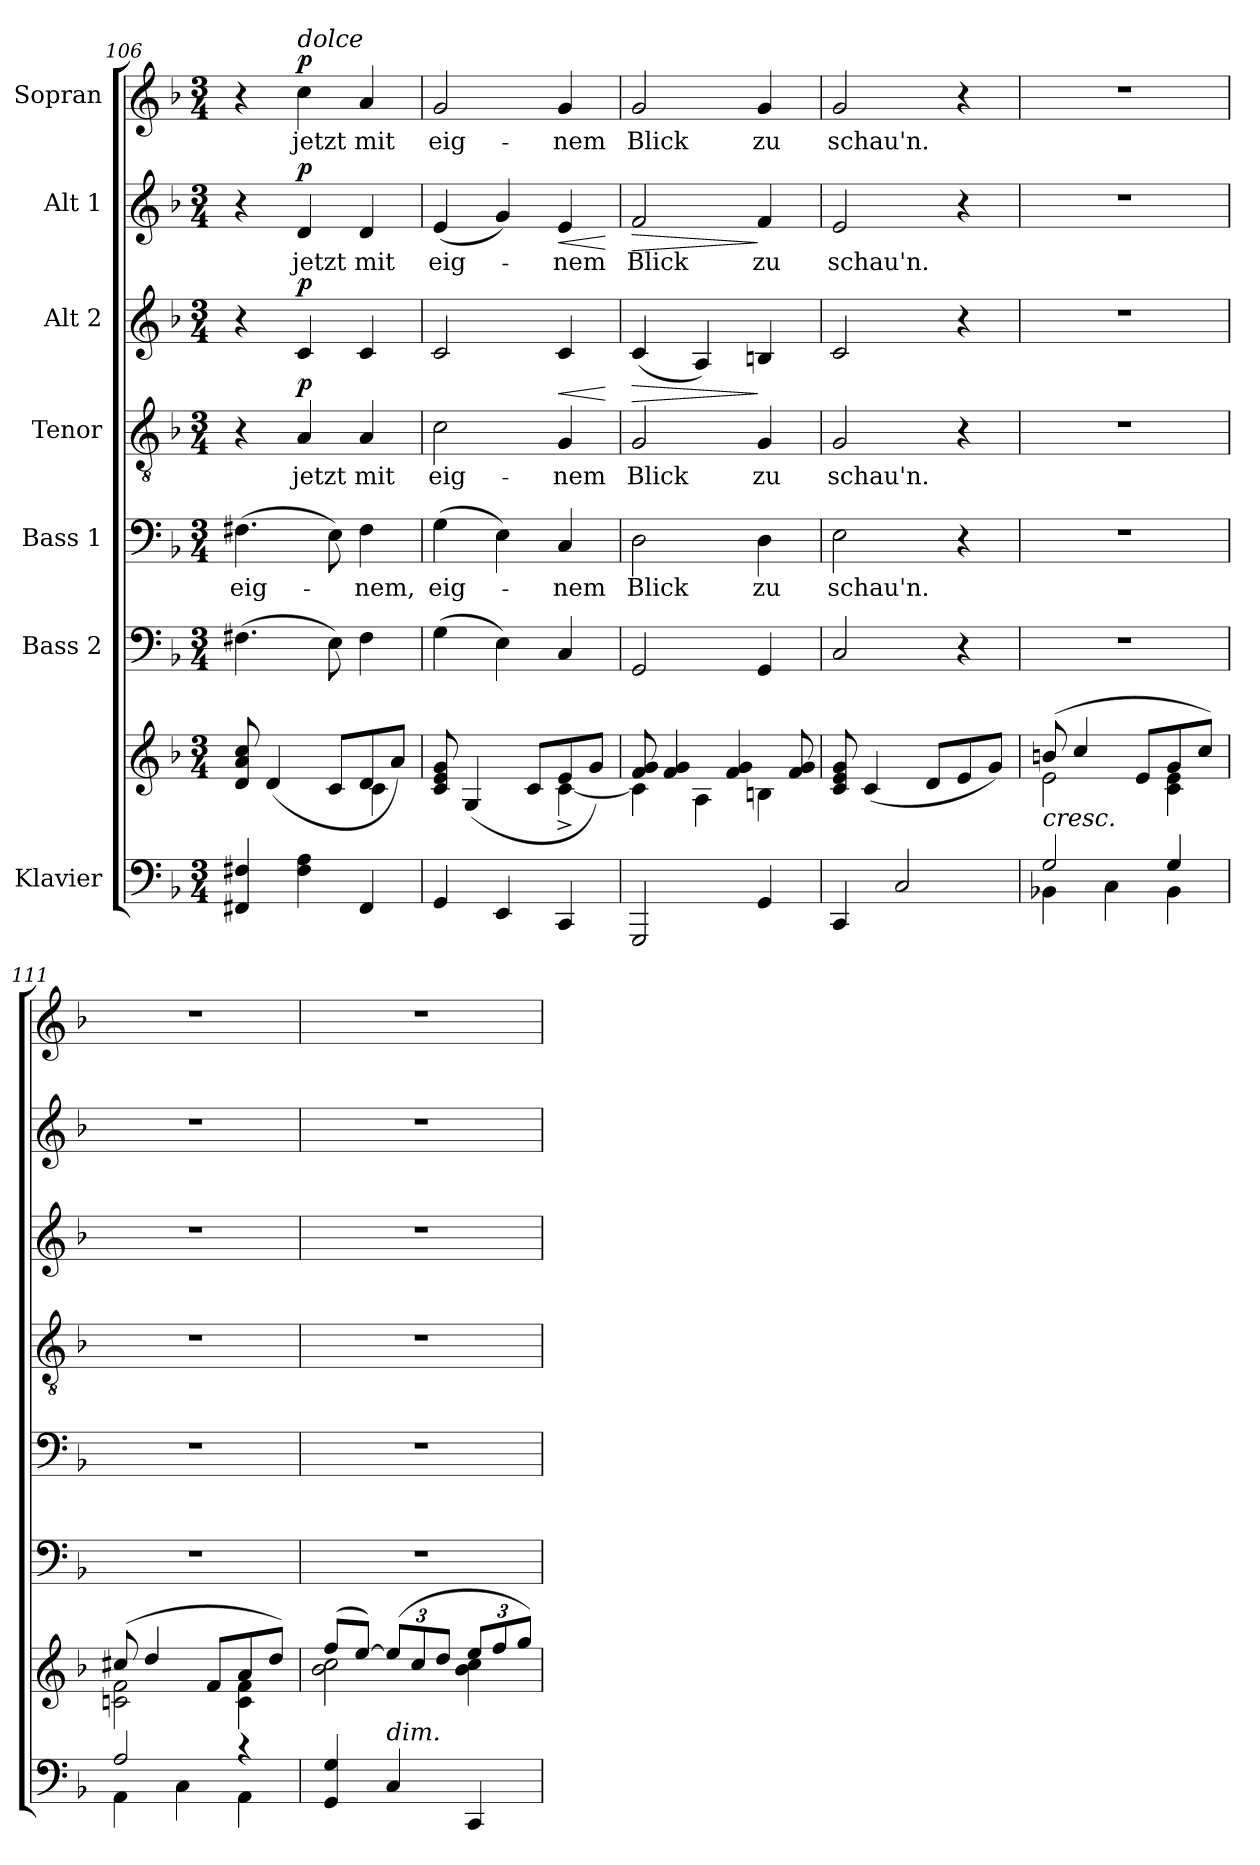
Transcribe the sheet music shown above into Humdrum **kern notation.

**kern	**kern	**kern	**kern	**text	**kern	**text	**dynam	**kern	**dynam	**kern	**text	**dynam	**kern	**text	**dynam
*part7	*part7	*part6	*part5	*part5	*part4	*part4	*part4	*part3	*part3	*part2	*part2	*part2	*part1	*part1	*part1
*staff8	*staff7	*staff6	*staff5	*staff5	*staff4	*staff4	*staff4	*staff3	*staff3	*staff2	*staff2	*staff2	*staff1	*staff1	*staff1
*I"Klavier	*	*I"Bass 2	*I"Bass 1	*	*I"Tenor	*	*	*I"Alt 2	*	*I"Alt 1	*	*	*I"Sopran	*	*
*clefF4	*clefG2	*clefF4	*clefF4	*	*clefGv2	*	*	*clefG2	*	*clefG2	*	*	*clefG2	*	*
*k[b-]	*k[b-]	*k[b-]	*k[b-]	*	*k[b-]	*	*	*k[b-]	*	*k[b-]	*	*	*k[b-]	*	*
*M3/4	*M3/4	*M3/4	*M3/4	*	*M3/4	*	*	*M3/4	*	*M3/4	*	*	*M3/4	*	*
=106	=106	=106	=106	=106	=106	=106	=106	=106	=106	=106	=106	=106	=106	=106	=106
*	*^	*	*	*	*	*	*	*	*	*	*	*	*	*	*
!	!	!	!	!	!LO:LY:b	!	!	!	!	!	!	!	!	!	!	!
4FF#X/ 4F#X/	8d/ 8a/ 8cc/	2ryy	(4.F#X\	(4.F#X\	eig-	4r	.	.	4r	.	4r	.	.	4r	.	.
.	(>4d/	.	.	.	.	.	.	.	.	.	.	.	.	.	.	.
!	!	!	!	!	!	!	!	!	!	!	!	!	!	!LO:TX:a:i:t=dolce	!	!
!	!	!	!	!	!	!	!LO:LY:b	!LO:DY:a	!	!LO:DY:a	!	!LO:LY:b	!LO:DY:a	!	!LO:LY:b	!LO:DY:a
4F#\ 4A\	.	.	.	.	.	4A/	jetzt	p	4c/	p	4d/	jetzt	p	4cc\	jetzt	p
.	8c/L	.	8E\)	8E\)	.	.	.	.	.	.	.	.	.	.	.	.
!	!	!	!	!	!LO:LY:b	!	!LO:LY:b	!	!	!	!	!LO:LY:b	!	!	!LO:LY:b	!
4FF#/	8d/	4c\	4F#\	4F#\	-nem,	4A/	mit	.	4c/	.	4d/	mit	.	4a/	mit	.
.	8a/J)	.	.	.	.	.	.	.	.	.	.	.	.	.	.	.
!!LO:PB:g=z
=107	=107	=107	=107	=107	=107	=107	=107	=107	=107	=107	=107	=107	=107	=107	=107	=107
!	!	!	!	!	!LO:LY:b	!	!LO:LY:b	!	!	!	!	!LO:LY:b	!	!	!LO:LY:b	!
4GG/	8c/ 8e/ 8g/	2ryy	(4G\	(4G\	eig-	2c\	eig-	.	2c/	.	(4e/	eig-	.	2g/	eig-	.
.	(4G/	.	.	.	.	.	.	.	.	.	.	.	.	.	.	.
4EE/	.	.	4E\)	4E\)	.	.	.	.	.	.	4g/)	.	.	.	.	.
.	8c/L	.	.	.	.	.	.	.	.	.	.	.	.	.	.	.
!	!	!	!	!	!LO:LY:b	!	!LO:LY:b	!	!	!LO:HP:b	!	!LO:LY:b	!LO:HP:b	!	!LO:LY:b	!
4CC/	8e/	[4c^\	4C/	4C/	-nem	4G/	-nem	.	4c/	<	4e/	-nem	<	4g/	-nem	.
.	8g/J)	.	.	.	.	.	.	.	.	.	.	.	.	.	.	.
*	*v	*v	*	*	*	*	*	*	*	*	*	*	*	*	*	*
.	.	.	.	.	.	.	.	.	[	.	.	[	.	.	.
=108	=108	=108	=108	=108	=108	=108	=108	=108	=108	=108	=108	=108	=108	=108	=108
*	*^	*	*	*	*	*	*	*	*	*	*	*	*	*	*
!	!	!	!	!	!LO:LY:b	!	!LO:LY:b	!	!	!LO:HP:b	!	!LO:LY:b	!LO:HP:b	!	!LO:LY:b	!
2GGG/	8f/ 8g/	4c\]	2GG/	2D\	Blick	2G/	Blick	.	(4c/	>	2f/	Blick	>	2g/	Blick	.
.	4f/ 4g/	.	.	.	.	.	.	.	.	.	.	.	.	.	.	.
.	.	4A\	.	.	.	.	.	.	4A/)	.	.	.	.	.	.	.
.	4f/ 4g/	.	.	.	.	.	.	.	.	.	.	.	.	.	.	.
!	!	!	!	!	!LO:LY:b	!	!LO:LY:b	!	!	!	!	!LO:LY:b	!	!	!LO:LY:b	!
4GG/	.	4Bn\	4GG/	4D\	zu	4G/	zu	.	4Bn/	]	4f/	zu	]	4g/	zu	.
.	8f/ 8g/	.	.	.	.	.	.	.	.	.	.	.	.	.	.	.
*	*v	*v	*	*	*	*	*	*	*	*	*	*	*	*	*	*
=109	=109	=109	=109	=109	=109	=109	=109	=109	=109	=109	=109	=109	=109	=109	=109
!	!	!	!	!LO:LY:b	!	!LO:LY:b	!	!	!	!	!LO:LY:b	!	!	!LO:LY:b	!
4CC/	8c/ 8e/ 8g/	2C/	2E\	schau'n.	2G/	schau'n.	.	2c/	.	2e/	schau'n.	.	2g/	schau'n.	.
.	(>4c/	.	.	.	.	.	.	.	.	.	.	.	.	.	.
2C/	.	.	.	.	.	.	.	.	.	.	.	.	.	.	.
.	8d/L	.	.	.	.	.	.	.	.	.	.	.	.	.	.
.	8e/	4r	4r	.	4r	.	.	4r	.	4r	.	.	4r	.	.
.	8g/J)	.	.	.	.	.	.	.	.	.	.	.	.	.	.
=110	=110	=110	=110	=110	=110	=110	=110	=110	=110	=110	=110	=110	=110	=110	=110
*^	*^	*	*	*	*	*	*	*	*	*	*	*	*	*	*
!LO:TX:a:i:t=cresc.	!	!	!	!	!	!	!	!	!	!	!	!	!	!	!	!	!
2G/	4BB-X\	(8bn/	2e\	2.r	2.r	.	2.r	.	.	2.r	.	2.r	.	.	2.r	.	.
.	.	4cc/	.	.	.	.	.	.	.	.	.	.	.	.	.	.	.
.	4C\	.	.	.	.	.	.	.	.	.	.	.	.	.	.	.	.
.	.	8e/L	.	.	.	.	.	.	.	.	.	.	.	.	.	.	.
4G/	4BB-\	8g/	4c\ 4e\	.	.	.	.	.	.	.	.	.	.	.	.	.	.
.	.	8cc/J)	.	.	.	.	.	.	.	.	.	.	.	.	.	.	.
=111	=111	=111	=111	=111	=111	=111	=111	=111	=111	=111	=111	=111	=111	=111	=111	=111	=111
2A/	4AA\	(8cc#X/	2cn\ 2f\	2.r	2.r	.	2.r	.	.	2.r	.	2.r	.	.	2.r	.	.
.	.	4dd/	.	.	.	.	.	.	.	.	.	.	.	.	.	.	.
.	4C\	.	.	.	.	.	.	.	.	.	.	.	.	.	.	.	.
.	.	8f/L	.	.	.	.	.	.	.	.	.	.	.	.	.	.	.
4r	4AA\	8a/	4c\ 4f\	.	.	.	.	.	.	.	.	.	.	.	.	.	.
.	.	8dd/J)	.	.	.	.	.	.	.	.	.	.	.	.	.	.	.
*v	*v	*	*	*	*	*	*	*	*	*	*	*	*	*	*	*	*
=112	=112	=112	=112	=112	=112	=112	=112	=112	=112	=112	=112	=112	=112	=112	=112	=112
4GG/ 4G/	(8ff/L	2b-\ 2cc\	2.r	2.r	.	2.r	.	.	2.r	.	2.r	.	.	2.r	.	.
.	[8ee/J)	.	.	.	.	.	.	.	.	.	.	.	.	.	.	.
*	*Xbrackettup	*	*	*	*	*	*	*	*	*	*	*	*	*	*	*
!LO:TX:a:i:t=dim.	!	!	!	!	!	!	!	!	!	!	!	!	!	!	!	!
4C/	(12ee/L]	.	.	.	.	.	.	.	.	.	.	.	.	.	.	.
.	12cc/	.	.	.	.	.	.	.	.	.	.	.	.	.	.	.
.	12dd/J	.	.	.	.	.	.	.	.	.	.	.	.	.	.	.
4CC/	12ee/L	4b-\ 4cc\	.	.	.	.	.	.	.	.	.	.	.	.	.	.
.	12ff/	.	.	.	.	.	.	.	.	.	.	.	.	.	.	.
.	12gg/J)	.	.	.	.	.	.	.	.	.	.	.	.	.	.	.
*	*v	*v	*	*	*	*	*	*	*	*	*	*	*	*	*	*
=	=	=	=	=	=	=	=	=	=	=	=	=	=	=	=
*-	*-	*-	*-	*-	*-	*-	*-	*-	*-	*-	*-	*-	*-	*-	*-
